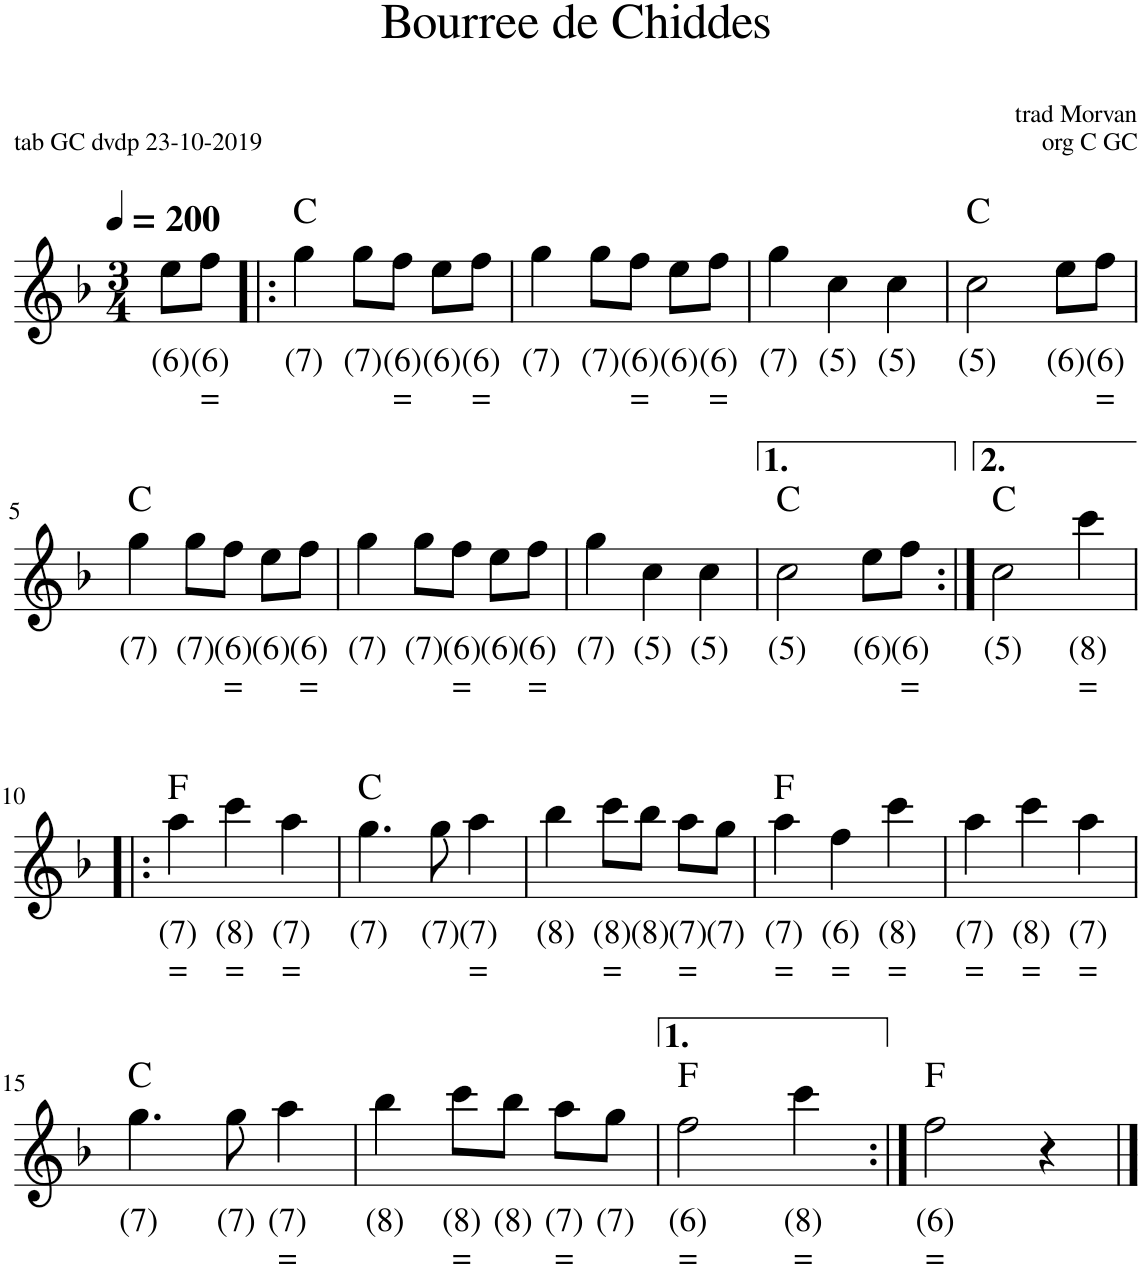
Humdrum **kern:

**kern	**text	**text	**harte
*part1	*part1	*part1	*part1
*staff1	*staff1	*staff1	*
*I"Stem	*	*	*
*I'Stm.	*	*	*
*clefG2	*	*	*
*k[b-]	*	*	*
*M3/4	*	*	*
*MM200	*	*	*
=	=	=	=
!	!LO:LY:b	!	!
8ee\L	(6)	.	.
!	!LO:LY:b	!LO:LY:b	!
8ff\J	(6)	=	.
=1!|:	=1!|:	=1!|:	=1!|:
!	!LO:LY:b	!	!
4gg\	(7)	.	C:maj
!	!LO:LY:b	!	!
8gg\L	(7)	.	.
!	!LO:LY:b	!LO:LY:b	!
8ff\J	(6)	=	.
!	!LO:LY:b	!	!
8ee\L	(6)	.	.
!	!LO:LY:b	!LO:LY:b	!
8ff\J	(6)	=	.
=2	=2	=2	=2
!	!LO:LY:b	!	!
4gg\	(7)	.	.
!	!LO:LY:b	!	!
8gg\L	(7)	.	.
!	!LO:LY:b	!LO:LY:b	!
8ff\J	(6)	=	.
!	!LO:LY:b	!	!
8ee\L	(6)	.	.
!	!LO:LY:b	!LO:LY:b	!
8ff\J	(6)	=	.
=3	=3	=3	=3
!	!LO:LY:b	!	!
4gg\	(7)	.	.
!	!LO:LY:b	!	!
4cc\	(5)	.	.
!	!LO:LY:b	!	!
4cc\	(5)	.	.
=4	=4	=4	=4
!	!LO:LY:b	!	!
2cc\	(5)	.	C:maj
!	!LO:LY:b	!	!
8ee\L	(6)	.	.
!	!LO:LY:b	!LO:LY:b	!
8ff\J	(6)	=	.
!!LO:LB:g=z
=5	=5	=5	=5
!	!LO:LY:b	!	!
4gg\	(7)	.	C:maj
!	!LO:LY:b	!	!
8gg\L	(7)	.	.
!	!LO:LY:b	!LO:LY:b	!
8ff\J	(6)	=	.
!	!LO:LY:b	!	!
8ee\L	(6)	.	.
!	!LO:LY:b	!LO:LY:b	!
8ff\J	(6)	=	.
=6	=6	=6	=6
!	!LO:LY:b	!	!
4gg\	(7)	.	.
!	!LO:LY:b	!	!
8gg\L	(7)	.	.
!	!LO:LY:b	!LO:LY:b	!
8ff\J	(6)	=	.
!	!LO:LY:b	!	!
8ee\L	(6)	.	.
!	!LO:LY:b	!LO:LY:b	!
8ff\J	(6)	=	.
=7	=7	=7	=7
!	!LO:LY:b	!	!
4gg\	(7)	.	.
!	!LO:LY:b	!	!
4cc\	(5)	.	.
!	!LO:LY:b	!	!
4cc\	(5)	.	.
=8	=8	=8	=8
!	!LO:LY:b	!	!
2cc\	(5)	.	C:maj
!	!LO:LY:b	!	!
8ee\L	(6)	.	.
!	!LO:LY:b	!LO:LY:b	!
8ff\J	(6)	=	.
=9:|!	=9:|!	=9:|!	=9:|!
!	!LO:LY:b	!	!
2cc\	(5)	.	C:maj
!	!LO:LY:b	!LO:LY:b	!
4ccc\	(8)	=	.
!!LO:LB:g=z
=10!|:	=10!|:	=10!|:	=10!|:
!	!LO:LY:b	!LO:LY:b	!
4aa\	(7)	=	F:maj
!	!LO:LY:b	!LO:LY:b	!
4ccc\	(8)	=	.
!	!LO:LY:b	!LO:LY:b	!
4aa\	(7)	=	.
=11	=11	=11	=11
!	!LO:LY:b	!	!
4.gg\	(7)	.	C:maj
!	!LO:LY:b	!	!
8gg\	(7)	.	.
!	!LO:LY:b	!LO:LY:b	!
4aa\	(7)	=	.
=12	=12	=12	=12
!	!LO:LY:b	!	!
4bb-\	(8)	.	.
!	!LO:LY:b	!LO:LY:b	!
8ccc\L	(8)	=	.
!	!LO:LY:b	!	!
8bb-\J	(8)	.	.
!	!LO:LY:b	!LO:LY:b	!
8aa\L	(7)	=	.
!	!LO:LY:b	!	!
8gg\J	(7)	.	.
=13	=13	=13	=13
!	!LO:LY:b	!LO:LY:b	!
4aa\	(7)	=	F:maj
!	!LO:LY:b	!LO:LY:b	!
4ff\	(6)	=	.
!	!LO:LY:b	!LO:LY:b	!
4ccc\	(8)	=	.
=14	=14	=14	=14
!	!LO:LY:b	!LO:LY:b	!
4aa\	(7)	=	.
!	!LO:LY:b	!LO:LY:b	!
4ccc\	(8)	=	.
!	!LO:LY:b	!LO:LY:b	!
4aa\	(7)	=	.
!!LO:LB:g=z
=15	=15	=15	=15
!	!LO:LY:b	!	!
4.gg\	(7)	.	C:maj
!	!LO:LY:b	!	!
8gg\	(7)	.	.
!	!LO:LY:b	!LO:LY:b	!
4aa\	(7)	=	.
=16	=16	=16	=16
!	!LO:LY:b	!	!
4bb-\	(8)	.	.
!	!LO:LY:b	!LO:LY:b	!
8ccc\L	(8)	=	.
!	!LO:LY:b	!	!
8bb-\J	(8)	.	.
!	!LO:LY:b	!LO:LY:b	!
8aa\L	(7)	=	.
!	!LO:LY:b	!	!
8gg\J	(7)	.	.
=17	=17	=17	=17
!	!LO:LY:b	!LO:LY:b	!
2ff\	(6)	=	F:maj
!	!LO:LY:b	!LO:LY:b	!
4ccc\	(8)	=	.
=18:|!	=18:|!	=18:|!	=18:|!
!	!LO:LY:b	!LO:LY:b	!
2ff\	(6)	=	F:maj
4r	.	.	.
==	==	==	==
*-	*-	*-	*-
